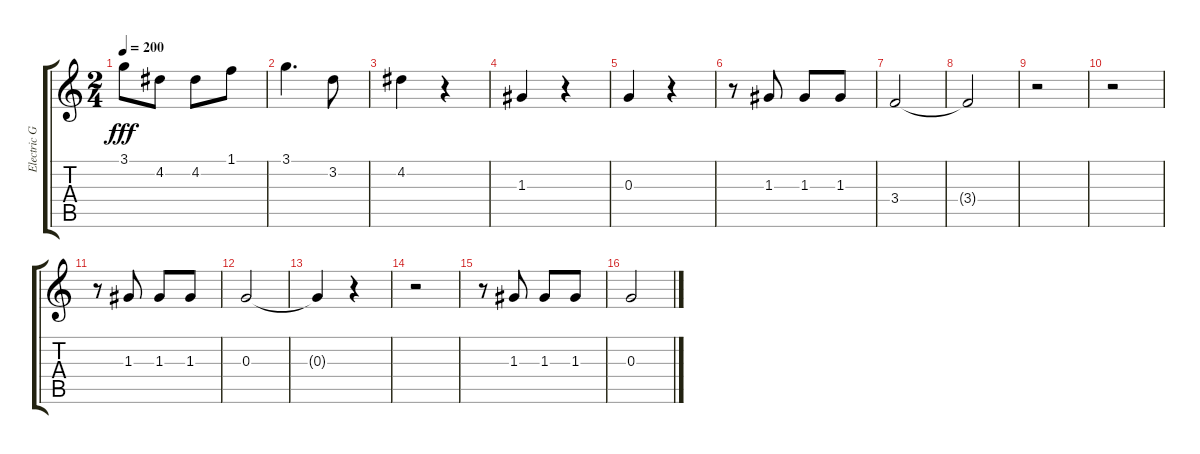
\track ("Electric Guitar 3" "Electric G") {instrument distortionguitar}
\staff {score tabs}
\tuning (E4 B3 G3 D3 A2 E2) {hide}
\ts (2 4)
\tempo 200
\clef g2
\ks c
3.1{t}.8{dy fff} 4.2.8 4.2.8 1.1.8 |
3.1.4{d} 3.2.8 |
4.2.4 r.4 |
1.3.4 r.4 |
0.3.4 r.4 |
r.8 1.3.8 1.3.8 1.3.8 |
3.4.2 |
3.4{t}.2 |
r.2 |
r.2 |
r.8 1.3.8 1.3.8 1.3.8 |
0.3.2 |
0.3{t}.4 r.4 |
r.2 |
r.8 1.3.8 1.3.8 1.3.8 |
0.3.2
